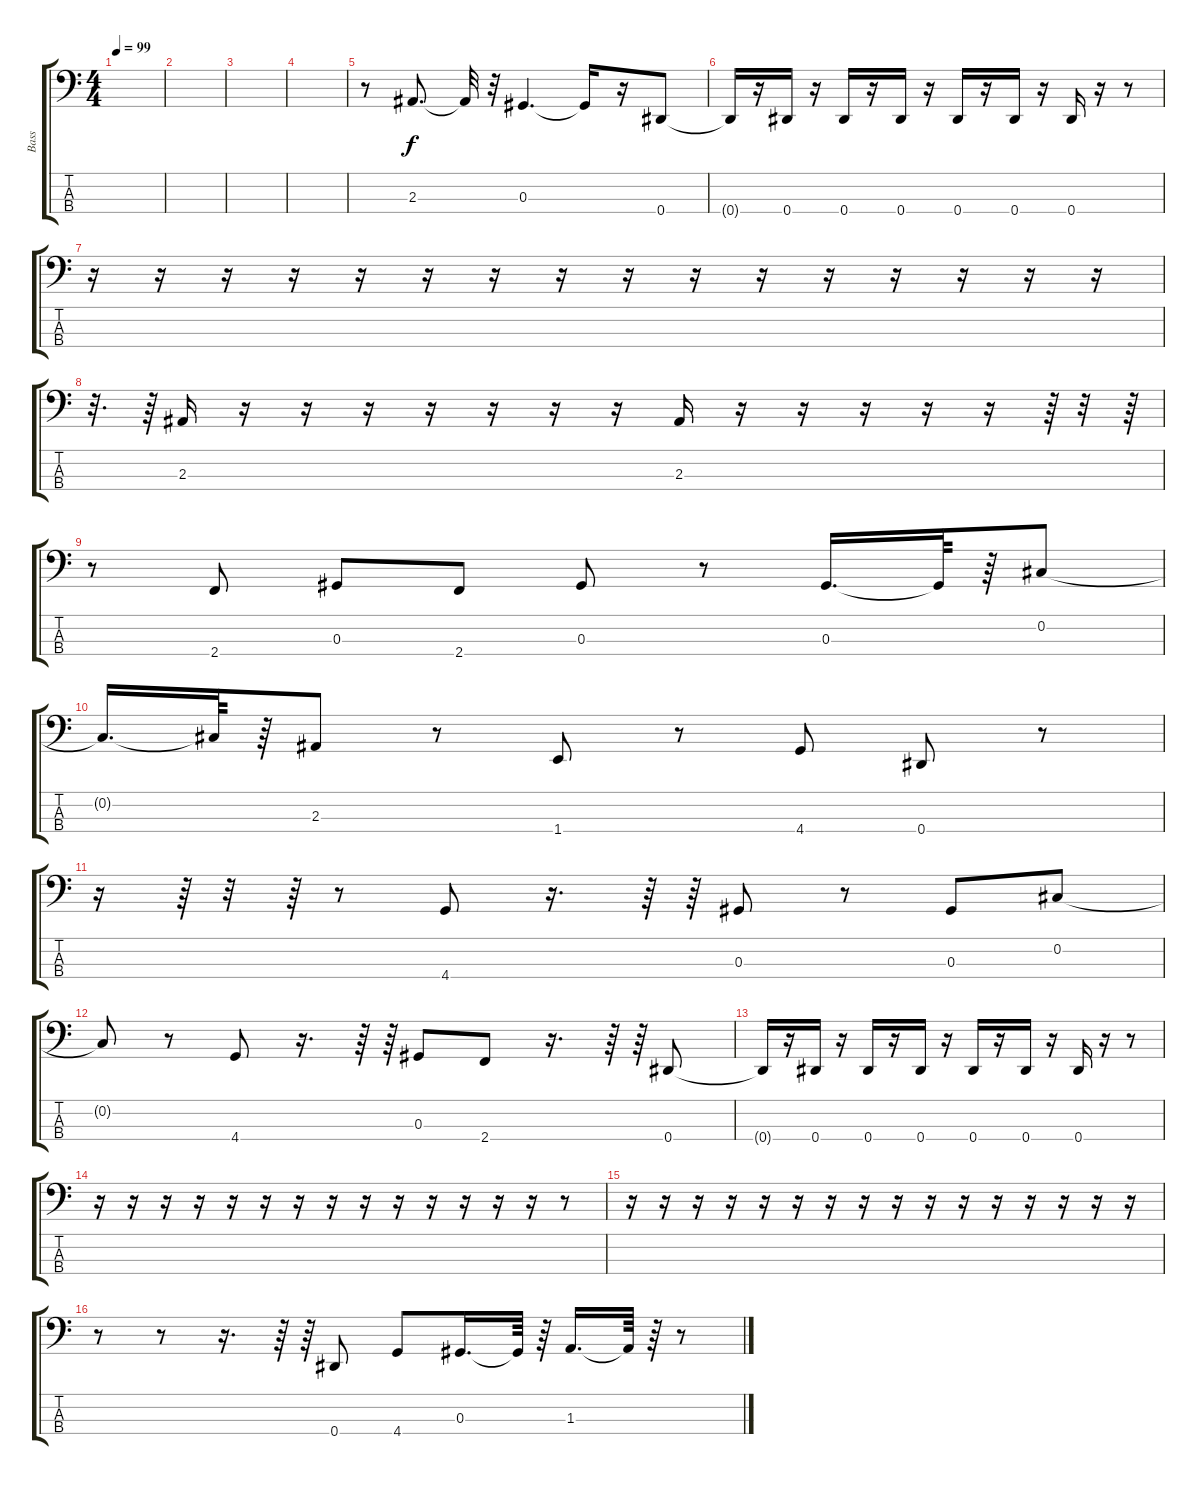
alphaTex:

\track ("Bass    " "Bass    ") {instrument slapbass1}
\staff {score tabs}
\tuning (Gb2 Db2 Ab1 Eb1) {hide}
\ts (4 4)
\tempo 99
\clef f4
\ks c
|
|
|
|
r.8 2.3.8{d} 2.3{t}.32 r.32 0.3.4{d} 0.3{t}.16 r.16 0.4.8 |
0.4{t}.16 r.16 0.4.16 r.16 0.4.16 r.16 0.4.16 r.16 0.4.16 r.16 0.4.16 r.16 0.4.16 r.16 r.8 |
r.16 r.16 r.16 r.16 r.16 r.16 r.16 r.16 r.16 r.16 r.16 r.16 r.16 r.16 r.16 r.16 |
r.32{d} r.64 2.3.16 r.16 r.16 r.16 r.16 r.16 r.16 r.16 2.3.16 r.16 r.16 r.16 r.16 r.16 r.64 r.32 r.64 |
r.8 2.4.8 0.3.8 2.4.8 0.3.8 r.8 0.3.16{d} 0.3{t}.64 r.64 0.2.8 |
0.2{t}.16{d} 0.2{t}.64 r.64 2.3.8 r.8 1.4.8 r.8 4.4.8 0.4.8 r.8 |
r.16 r.64 r.32 r.64 r.8 4.4.8 r.16{d} r.64 r.64 0.3.8 r.8 0.3.8 0.2.8 |
0.2{t}.8 r.8 4.4.8 r.16{d} r.64 r.64 0.3.8 2.4.8 r.16{d} r.64 r.64 0.4.8 |
0.4{t}.16 r.16 0.4.16 r.16 0.4.16 r.16 0.4.16 r.16 0.4.16 r.16 0.4.16 r.16 0.4.16 r.16 r.8 |
r.16 r.16 r.16 r.16 r.16 r.16 r.16 r.16 r.16 r.16 r.16 r.16 r.16 r.16 r.8 |
r.16 r.16 r.16 r.16 r.16 r.16 r.16 r.16 r.16 r.16 r.16 r.16 r.16 r.16 r.16 r.16 |
r.8 r.8 r.16{d} r.64 r.64 0.4.8 4.4.8 0.3.16{d} 0.3{t}.64 r.64 1.3.16{d} 1.3{t}.64 r.64 r.8
